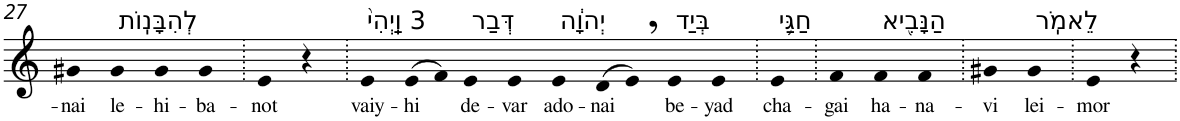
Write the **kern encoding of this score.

**kern	**text
*part1	*part1
*staff1	*staff1
*I"Piano	*
*I'Pno	*
!!LO:PB:g=z
*clefG2	*
*k[]	*
=27	=27
!	!LO:LY:b
4g#X	-nai
!LO:TX:a:t=לְהִבָּנֽוֹת	!
!	!LO:LY:b
4g#	le-
!	!LO:LY:b
4g#	-hi-
!	!LO:LY:b
4g#	-ba-
=28.	=28.
!	!LO:LY:b
4e	-not
4r	.
=29.	=29.
!LO:TX:a:t=3 וַֽיְהִי֙	!
!	!LO:LY:b
4e	vaiy-
!	!LO:LY:b
(>8e	-hi
8f)	.
!LO:TX:a:t=דְּבַר	!
!	!LO:LY:b
4e	de-
!	!LO:LY:b
4e	-var
!LO:TX:a:t=יְהוָ֔ה	!
!	!LO:LY:b
4e	ado-
!	!LO:LY:b
(>8d	-nai
8e,)	.
!LO:TX:a:t=בְּיַד	!
!	!LO:LY:b
4e	be-
!	!LO:LY:b
4e	-yad
=30.	=30.
!LO:TX:a:t=חַגַּ֥י	!
!	!LO:LY:b
4e	cha-
=31.	=31.
!	!LO:LY:b
4f	-gai
!LO:TX:a:t=הַנָּבִ֖יא	!
!	!LO:LY:b
4f	ha-
!	!LO:LY:b
4f	-na-
=32.	=32.
!	!LO:LY:b
4g#X	-vi
!LO:TX:a:t=לֵאמֹֽר	!
!	!LO:LY:b
4g#	lei-
=33.	=33.
!	!LO:LY:b
4e	-mor
4r	.
=.	=.
*-	*-
